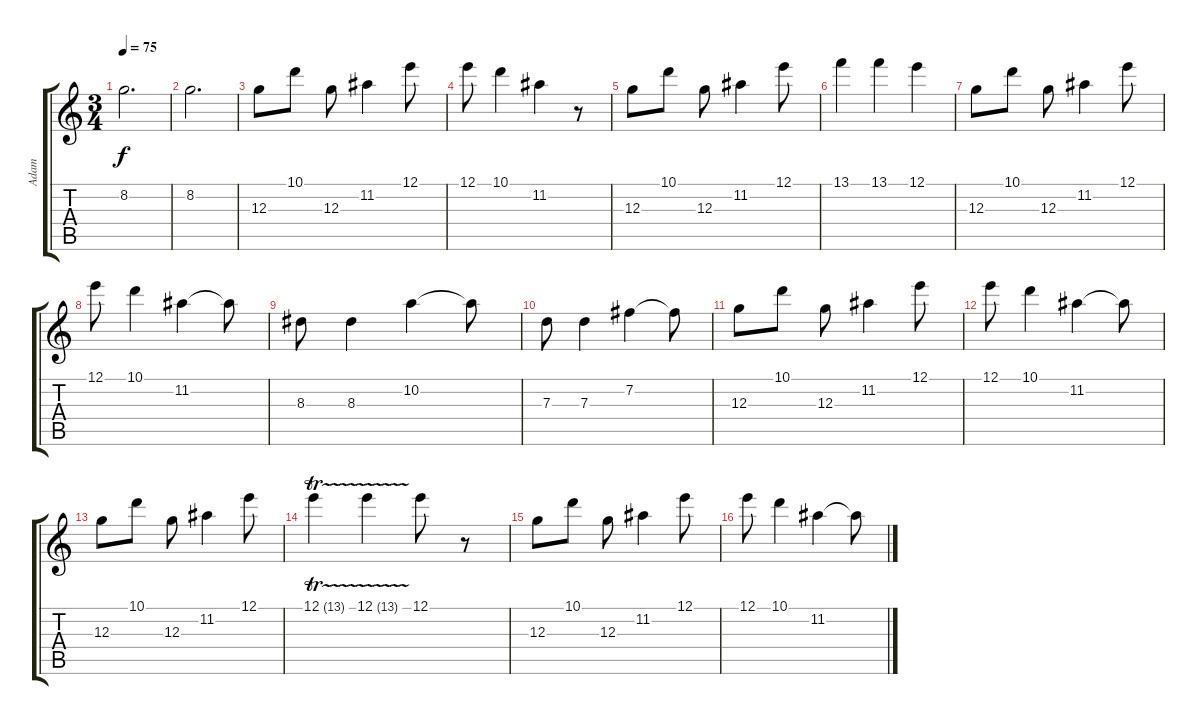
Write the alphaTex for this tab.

\track ("Adam" "Adam") {instrument distortionguitar}
\staff {score tabs}
\tuning (E4 B3 G3 D3 A2 D2) {hide}
\ts (3 4)
\tempo 75
\clef g2
\ks c
8.2.2{d dy f} |
8.2.2{d} |
12.3.8{instrument distortionguitar} 10.1.8 12.3.8 11.2.4 12.1.8 |
12.1.8 10.1.4 11.2.4 r.8 |
12.3.8 10.1.8 12.3.8 11.2.4 12.1.8 |
13.1.4 13.1.4 12.1.4 |
12.3.8 10.1.8 12.3.8 11.2.4 12.1.8 |
12.1.8 10.1.4 11.2.4 11.2{t}.8 |
8.3.8 8.3.4 10.2.4 10.2{t}.8 |
7.3.8 7.3.4 7.2.4 7.2{t}.8 |
12.3.8 10.1.8 12.3.8 11.2.4 12.1.8 |
12.1.8 10.1.4 11.2.4 11.2{t}.8 |
12.3.8 10.1.8 12.3.8 11.2.4 12.1.8 |
12.1{tr (13 16)}.4 12.1{tr (13 16)}.4 12.1.8 r.8 |
12.3.8 10.1.8 12.3.8 11.2.4 12.1.8 |
12.1.8 10.1.4 11.2.4 11.2{t}.8
